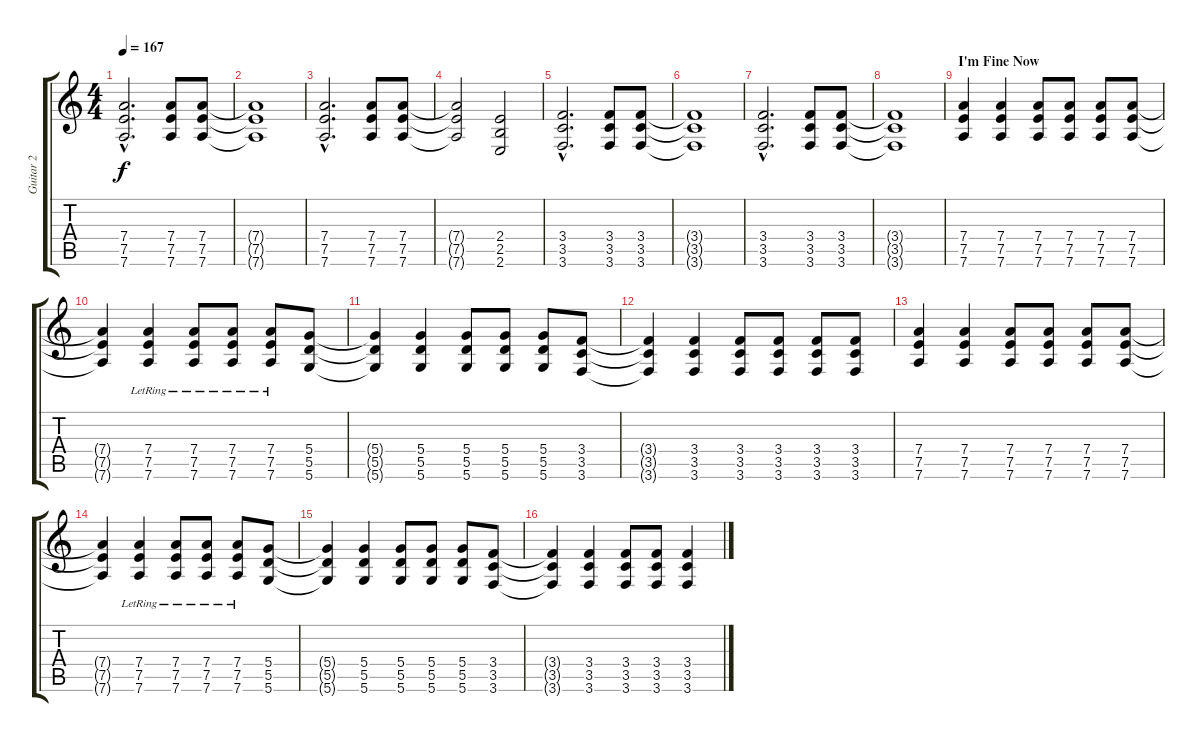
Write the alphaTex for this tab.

\track ("Guitar 2" "Guitar 2") {instrument acousticguitarsteel}
\staff {score tabs}
\tuning (E4 B3 G3 D3 A2 D2) {hide}
\ts (4 4)
\tempo 167
\clef g2
\ks c
(7.4{hac} 7.5{hac} 7.6{hac}).2{d dy f} (7.4 7.5 7.6).8 (7.4 7.5 7.6).8 |
(7.4{t} 7.5{t} 7.6{t}).1 |
(7.4{hac} 7.5{hac} 7.6{hac}).2{d} (7.4 7.5 7.6).8 (7.4 7.5 7.6).8 |
(7.4{t} 7.5{t} 7.6{t}).2 (2.4 2.5 2.6).2 |
(3.4{hac} 3.5{hac} 3.6{hac}).2{d} (3.4 3.5 3.6).8 (3.4 3.5 3.6).8 |
(3.4{t} 3.5{t} 3.6{t}).1 |
(3.4{hac} 3.5{hac} 3.6{hac}).2{d} (3.4 3.5 3.6).8 (3.4 3.5 3.6).8 |
(3.4{t} 3.5{t} 3.6{t}).1 |
\section ("" "I'm Fine Now")
(7.4 7.5 7.6).4{volume 11 instrument distortionguitar} (7.4 7.5 7.6).4 (7.4 7.5 7.6).8 (7.4 7.5 7.6).8 (7.4 7.5 7.6).8 (7.4 7.5 7.6).8 |
(7.4{t} 7.5{t} 7.6{t}).4 (7.4{lr} 7.5 7.6).4 (7.4{lr} 7.5 7.6).8 (7.4{lr} 7.5 7.6).8 (7.4{lr} 7.5 7.6).8 (5.4 5.5 5.6).8 |
(5.4{t} 5.5{t} 5.6{t}).4 (5.4 5.5 5.6).4 (5.4 5.5 5.6).8 (5.4 5.5 5.6).8 (5.4 5.5 5.6).8 (3.4 3.5 3.6).8 |
(3.4{t} 3.5{t} 3.6{t}).4 (3.4 3.5 3.6).4 (3.4 3.5 3.6).8 (3.4 3.5 3.6).8 (3.4 3.5 3.6).8 (3.4 3.5 3.6).8 |
(7.4 7.5 7.6).4 (7.4 7.5 7.6).4 (7.4 7.5 7.6).8 (7.4 7.5 7.6).8 (7.4 7.5 7.6).8 (7.4 7.5 7.6).8 |
(7.4{t} 7.5{t} 7.6{t}).4 (7.4{lr} 7.5 7.6).4 (7.4{lr} 7.5 7.6).8 (7.4{lr} 7.5 7.6).8 (7.4{lr} 7.5 7.6).8 (5.4 5.5 5.6).8 |
(5.4{t} 5.5{t} 5.6{t}).4 (5.4 5.5 5.6).4 (5.4 5.5 5.6).8 (5.4 5.5 5.6).8 (5.4 5.5 5.6).8 (3.4 3.5 3.6).8 |
(3.4{t} 3.5{t} 3.6{t}).4 (3.4 3.5 3.6).4 (3.4 3.5 3.6).8 (3.4 3.5 3.6).8 (3.4 3.5 3.6).4
